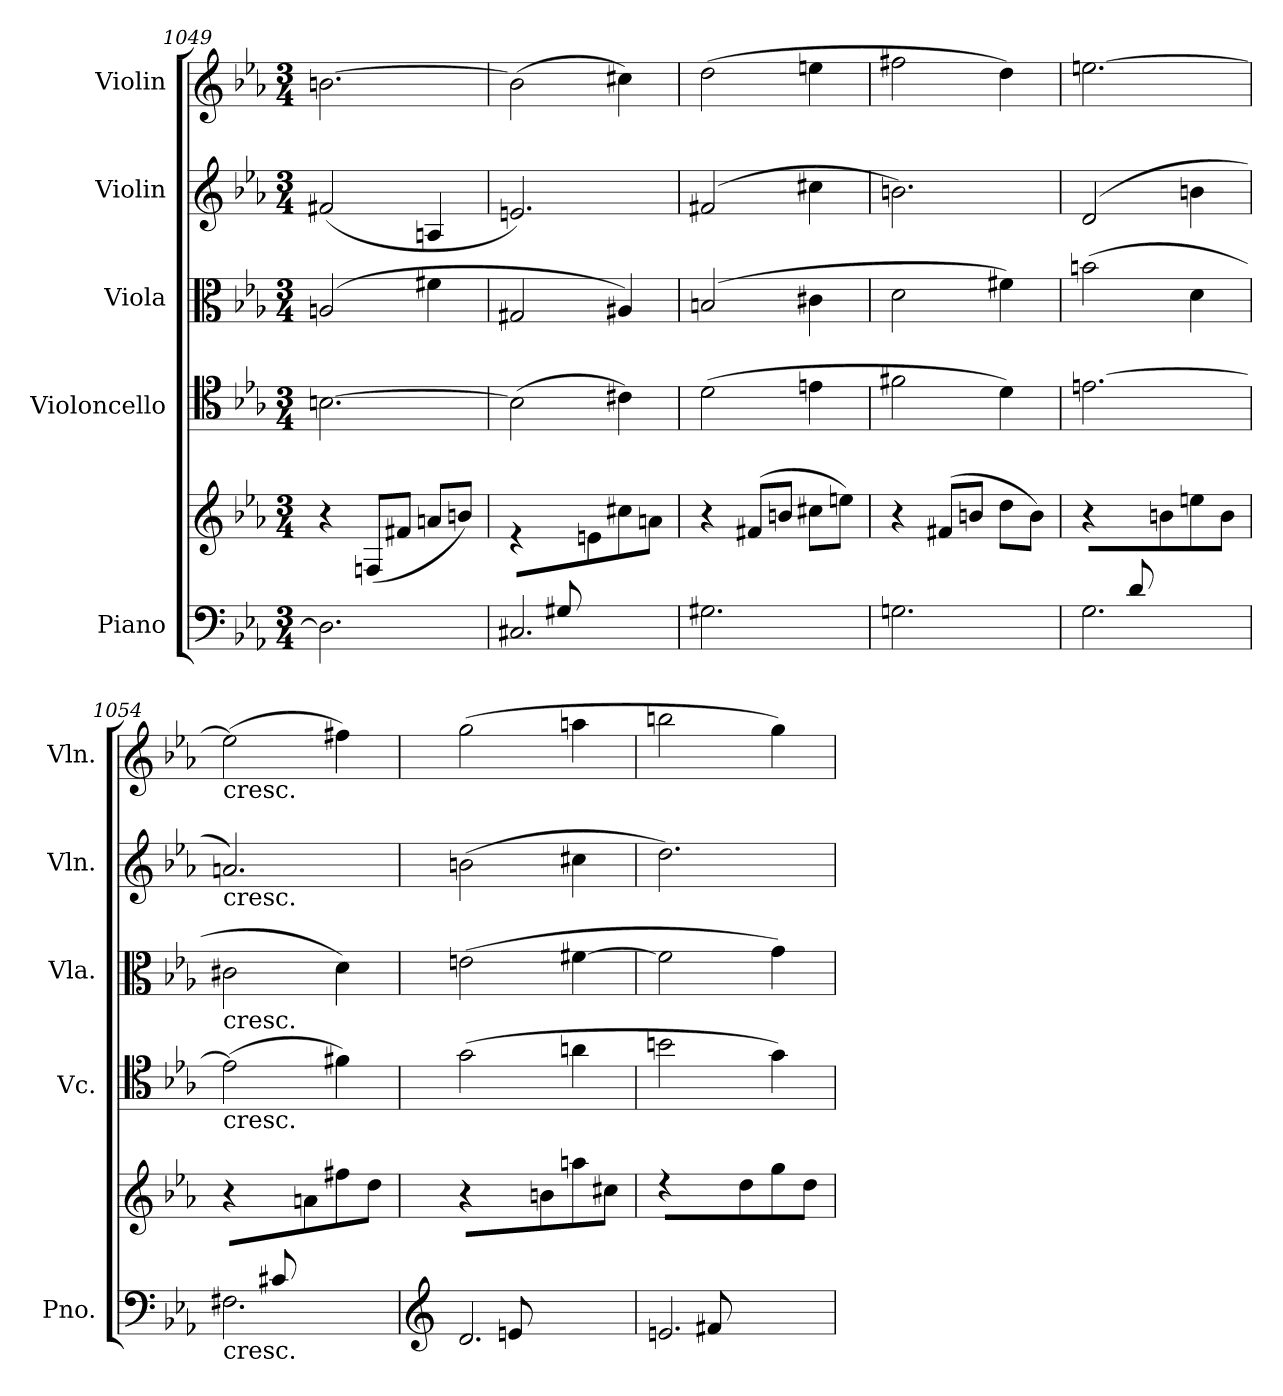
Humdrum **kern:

**kern	**kern	**kern	**kern	**kern	**kern
*part5	*part5	*part4	*part3	*part2	*part1
*staff6	*staff5	*staff4	*staff3	*staff2	*staff1
*I"Piano	*	*I"Violoncello	*I"Viola	*I"Violin	*I"Violin
*I'Pno.	*	*I'Vc.	*I'Vla.	*I'Vln.	*I'Vln.
*clefF4	*clefG2	*clefC4	*clefC3	*clefG2	*clefG2
*k[b-e-a-]	*k[b-e-a-]	*k[b-e-a-]	*k[b-e-a-]	*k[b-e-a-]	*k[b-e-a-]
*M3/4	*M3/4	*M3/4	*M3/4	*M3/4	*M3/4
=1049	=1049	=1049	=1049	=1049	=1049
2.D\]	4r	[2.Bn\	(2An/	(2f#X/	[2.bn\
.	(8Fn/L	.	.	.	.
.	8f#X/J	.	.	.	.
.	8an/L	.	4f#X\	4An/	.
.	8bn/J)	.	.	.	.
=1050	=1050	=1050	=1050	=1050	=1050
*^	*	*	*	*	*
4ryy	2.C#X/	4r	(2B\]	2G#X/	2.en/)	(2b\]
(8G#X/L	.	8ryy	.	.	.	.
4.ryy	.	8en\	.	.	.	.
.	.	8cc#X\	4c#X\)	4A#X/)	.	4cc#X\)
.	.	8an\J)	.	.	.	.
*v	*v	*	*	*	*	*
!!LO:PB:g=z
=1051	=1051	=1051	=1051	=1051	=1051
2.G#X\	4r	(2d\	(2Bn/	(2f#X/	(2dd\
.	(8f#X/L	.	.	.	.
.	8bn/J	.	.	.	.
.	8cc#X\L	4en\	4c#X\	4cc#X\	4een\
.	8een\J)	.	.	.	.
=1052	=1052	=1052	=1052	=1052	=1052
2.Gn\	4r	2f#X\	2d\	2.bn\)	2ff#X\
.	(8f#X/L	.	.	.	.
.	8bn/J	.	.	.	.
.	8dd\L	4d\)	4f#X\)	.	4dd\)
.	8b\J)	.	.	.	.
=1053	=1053	=1053	=1053	=1053	=1053
*^	*	*	*	*	*
4ryy	2.G\	4r	[2.en\	(2bn\	(2d/	[2.een\
(8d/L	.	8ryy	.	.	.	.
4.ryy	.	8bn\	.	.	.	.
.	.	8een\	.	4d\	4bn\	.
.	.	8b\J)	.	.	.	.
=1054	=1054	=1054	=1054	=1054	=1054	=1054
!	!	!	!	!	!	!LO:TX:b:t=cresc.
!	!	!	!	!	!LO:TX:b:t=cresc.	!
!	!	!	!	!LO:TX:b:t=cresc.	!	!
!	!	!	!LO:TX:b:t=cresc.	!	!	!
!LO:TX:b:t=cresc.	!	!	!	!	!	!
4ryy	2.F#X\	4r	(2e\]	2c#X\	2.an/)	(2ee\]
(8c#X/L	.	8ryy	.	.	.	.
4.ryy	.	8an\	.	.	.	.
.	.	8ff#X\	4f#X\)	4d\)	.	4ff#X\)
.	.	8dd\J)	.	.	.	.
=1055	=1055	=1055	=1055	=1055	=1055	=1055
*clefG2	*	*	*	*	*	*
4ryy	2.d/	4r	(2g\	(2en\	(2bn\	(2gg\
(8en/L	.	8ryy	.	.	.	.
4.ryy	.	8bn\	.	.	.	.
.	.	8aan\	4an\	[4f#X\	4cc#X\	4aan\
.	.	8cc#X\J)	.	.	.	.
!!LO:LB:g=z
=1056	=1056	=1056	=1056	=1056	=1056	=1056
4ryy	2.en/	4r	2bn\	2f#\]	2.dd\)	2bbn\
(8f#X/L	.	8ryy	.	.	.	.
4.ryy	.	8dd\	.	.	.	.
.	.	8gg\	4g\)	4g\)	.	4gg\)
.	.	8dd\J)	.	.	.	.
*v	*v	*	*	*	*	*
=	=	=	=	=	=
*-	*-	*-	*-	*-	*-
